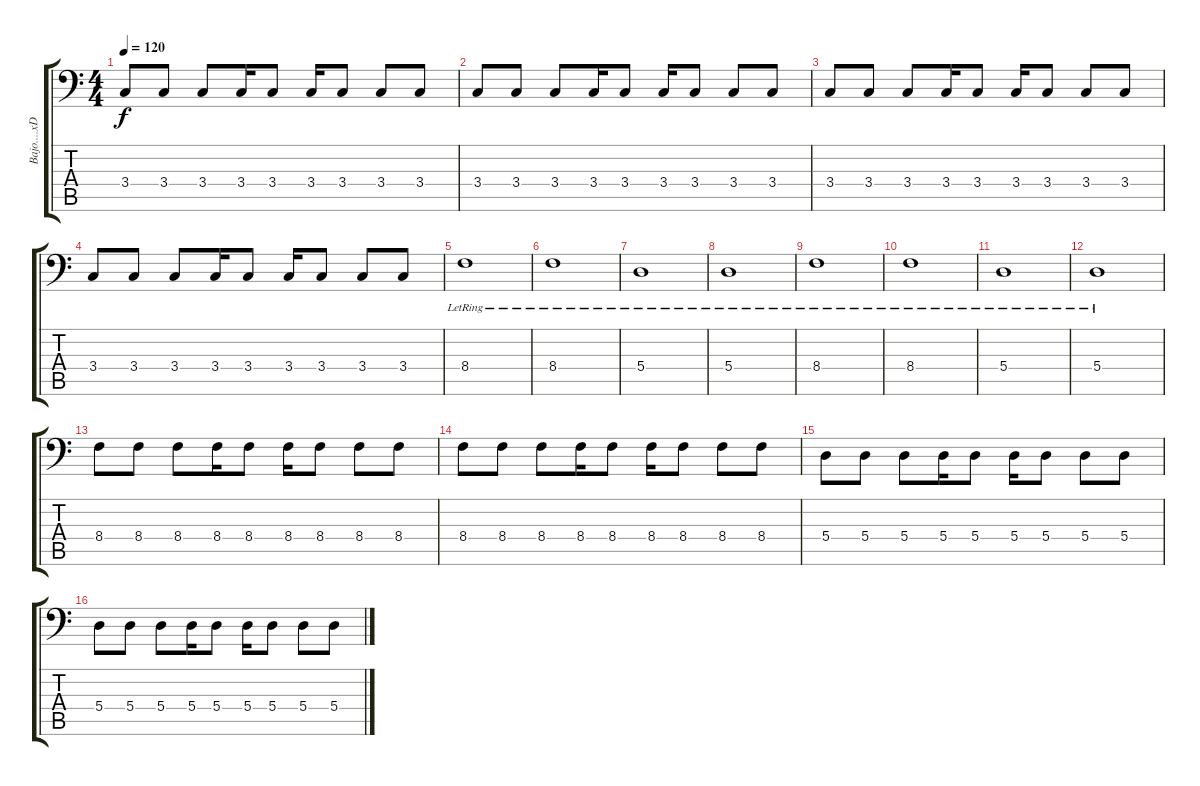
\track ("Bajo....xD" "Bajo....xD") {instrument electricbassfinger}
\staff {score tabs}
\tuning (C3 G2 D2 A1 E1 B0) {hide}
\ts (4 4)
\tempo 120
\clef f4
\ks c
3.4.8{dy f} 3.4.8 3.4.8 3.4.16 3.4.8 3.4.16 3.4.8 3.4.8 3.4.8 |
3.4.8 3.4.8 3.4.8 3.4.16 3.4.8 3.4.16 3.4.8 3.4.8 3.4.8 |
3.4.8 3.4.8 3.4.8 3.4.16 3.4.8 3.4.16 3.4.8 3.4.8 3.4.8 |
3.4.8 3.4.8 3.4.8 3.4.16 3.4.8 3.4.16 3.4.8 3.4.8 3.4.8 |
8.4{lr}.1 |
8.4{lr}.1 |
5.4{lr}.1 |
5.4{lr}.1 |
8.4{lr}.1 |
8.4{lr}.1 |
5.4{lr}.1 |
5.4{lr}.1 |
8.4.8 8.4.8 8.4.8 8.4.16 8.4.8 8.4.16 8.4.8 8.4.8 8.4.8 |
8.4.8 8.4.8 8.4.8 8.4.16 8.4.8 8.4.16 8.4.8 8.4.8 8.4.8 |
5.4.8 5.4.8 5.4.8 5.4.16 5.4.8 5.4.16 5.4.8 5.4.8 5.4.8 |
5.4.8 5.4.8 5.4.8 5.4.16 5.4.8 5.4.16 5.4.8 5.4.8 5.4.8
